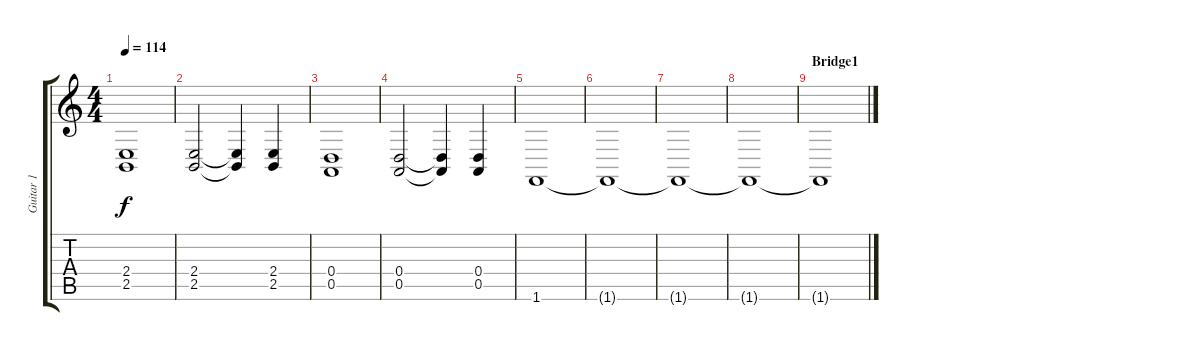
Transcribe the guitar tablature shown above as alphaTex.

\track ("Guitar 1" "Guitar 1") {instrument lead2sawtooth}
\staff {score tabs}
\tuning (E4 B3 G3 D3 A2 E2) {hide}
\ts (4 4)
\tempo 114
\clef g2
\ks c
(2.4 2.5).1{dy f} |
(2.4 2.5).2 (2.4{t} 2.5{t}).4 (2.4 2.5).4 |
(0.4 0.5).1 |
(0.4 0.5).2 (0.4{t} 0.5{t}).4 (0.4 0.5).4 |
1.6.1{volume 0 balance 0} |
1.6{t}.1 |
1.6{t}.1 |
1.6{t}.1 |
\section ("" "Bridge1")
1.6{t}.1
